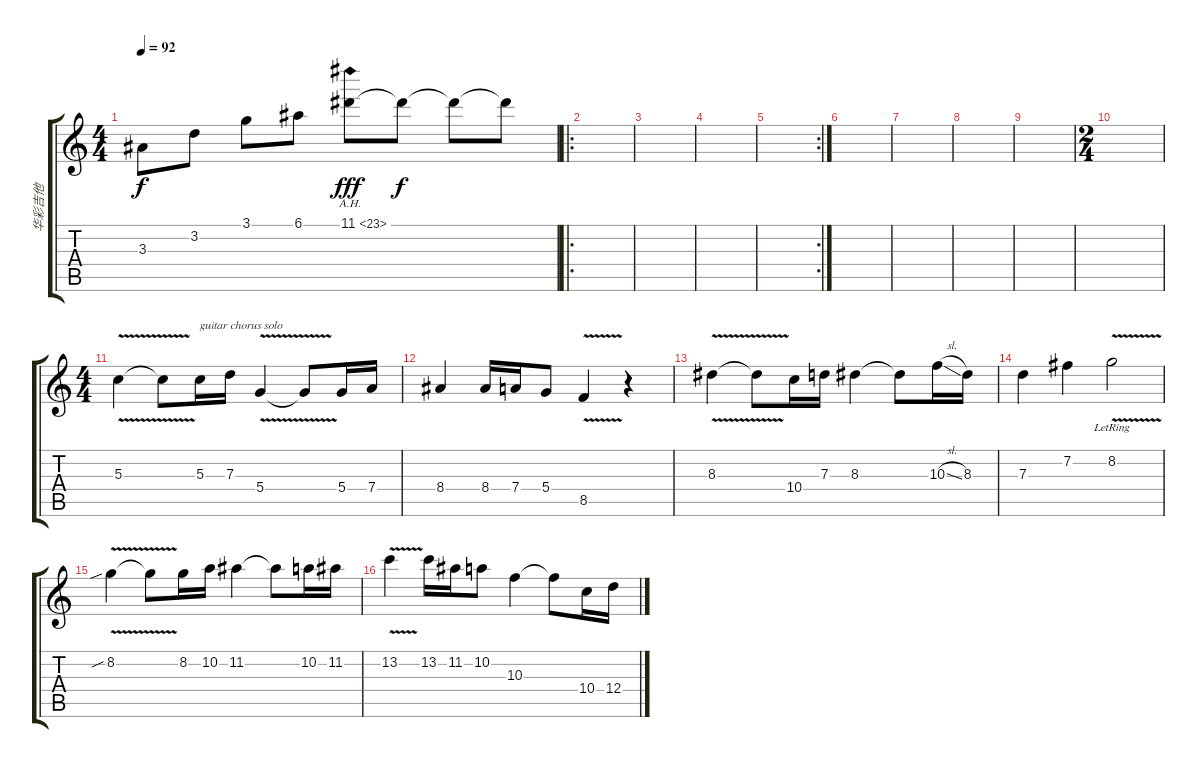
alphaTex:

\track ("华彩吉他" "华彩吉他") {instrument distortionguitar}
\staff {score tabs}
\tuning (E4 B3 G3 D3 A2 E2) {hide}
\ts (4 4)
\tempo 92
\clef g2
\ks c
3.3.8{dy f} 3.2.8 3.1.8 6.1.8 11.1{ah 12}.8{dy fff} 11.1{t}.8{dy f} 11.1{t}.8 11.1{t}.8 |
\ro
|
|
|
\rc 2
|
|
|
|
|
\ts (2 4)
|
\ts (4 4)
5.3{v}.4{volume 16 balance 11} 5.3{t}.8 5.3.16{txt "guitar chorus solo"} 7.3.16 5.4{v}.4 5.4{t}.8 5.4.16 7.4.16 |
8.4.4 8.4.16 7.4.16 5.4.8 8.5{v}.4 r.4 |
8.3{v}.4 8.3{t}.8 10.4.16 7.3.16 8.3.4 8.3{t}.8 10.3{sl}.16 8.3.16 |
7.3.4 7.2.4 8.2{v lr}.2 |
8.2{v sib}.4 8.2{t}.8 8.2.16 10.2.16 11.2.4 11.2{t}.8 10.2.16 11.2.16 |
13.2{v}.4 13.2.16 11.2.16 10.2.8 10.3.4 10.3{t}.8 10.4.16 12.4.16
